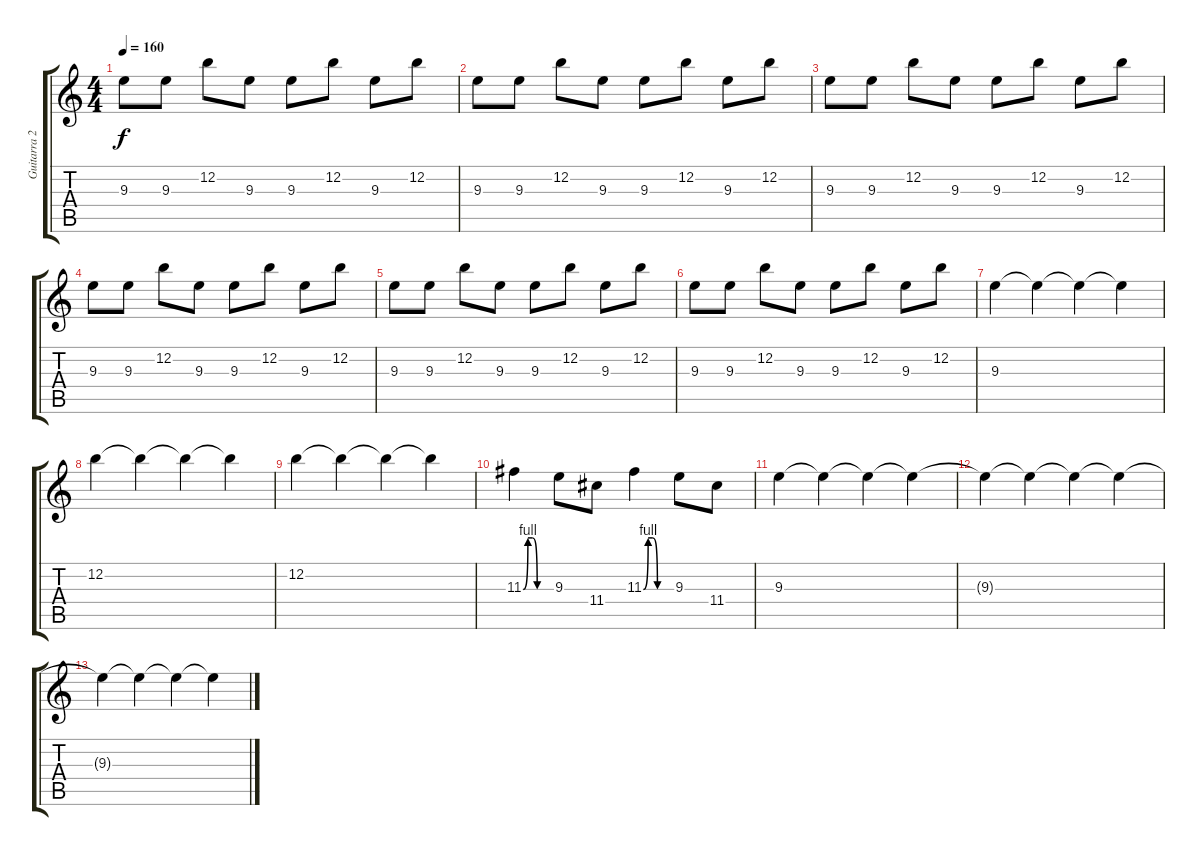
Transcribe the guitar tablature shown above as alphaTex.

\track ("Guitarra 2" "Guitarra 2") {instrument overdrivenguitar}
\staff {score tabs}
\tuning (E4 B3 G3 D3 A2 E2) {hide}
\ts (4 4)
\tempo 160
\clef g2
\ks c
9.3.8{dy f} 9.3.8 12.2.8 9.3.8 9.3.8 12.2.8 9.3.8 12.2.8 |
9.3.8 9.3.8 12.2.8 9.3.8 9.3.8 12.2.8 9.3.8 12.2.8 |
9.3.8 9.3.8 12.2.8 9.3.8 9.3.8 12.2.8 9.3.8 12.2.8 |
9.3.8 9.3.8 12.2.8 9.3.8 9.3.8 12.2.8 9.3.8 12.2.8 |
9.3.8 9.3.8 12.2.8 9.3.8 9.3.8 12.2.8 9.3.8 12.2.8 |
9.3.8 9.3.8 12.2.8 9.3.8 9.3.8 12.2.8 9.3.8 12.2.8 |
9.3.4 9.3{t}.4 9.3{t}.4 9.3{t}.4 |
12.2.4 12.2{t}.4 12.2{t}.4 12.2{t}.4 |
12.2.4 12.2{t}.4 12.2{t}.4 12.2{t}.4 |
11.3{be (custom 0 0 10 4 20 4 30 0 60 0)}.4 9.3.8 11.4.8 11.3{be (custom 0 0 10 4 20 4 30 0 60 0)}.4 9.3.8 11.4.8 |
9.3.4 9.3{t}.4 9.3{t}.4 9.3{t}.4 |
9.3{t}.4 9.3{t}.4 9.3{t}.4 9.3{t}.4 |
9.3{t}.4 9.3{t}.4 9.3{t}.4 9.3{t}.4
